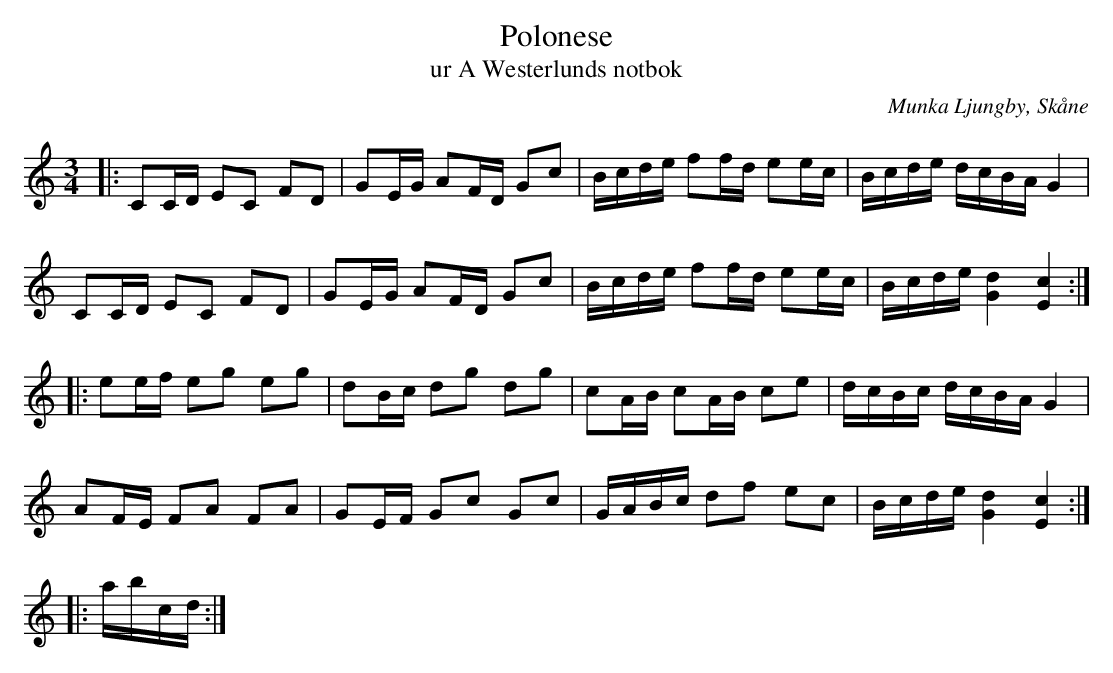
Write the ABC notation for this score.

X:1
T:Polonese
T:ur A Westerlunds notbok
O:Munka Ljungby, Skåne
M:3/4
L:1/16
K:C
|:C2CD E2C2 F2D2|G2EG A2FD G2c2|Bcde f2fd e2ec|Bcde dcBAG4|
C2CD E2C2 F2D2|G2EG A2FD G2c2|Bcde f2fd e2ec|Bcde [Gd]4[Ec]4:|
|:e2ef e2g2 e2g2|d2Bc d2g2 d2g2|c2AB c2AB c2e2|dcBc dcBAG4|
A2FE F2A2 F2A2|G2EF G2c2 G2c2|GABc d2f2 e2c2|Bcde [Gd]4[Ec]4:|
|: abcd :|
